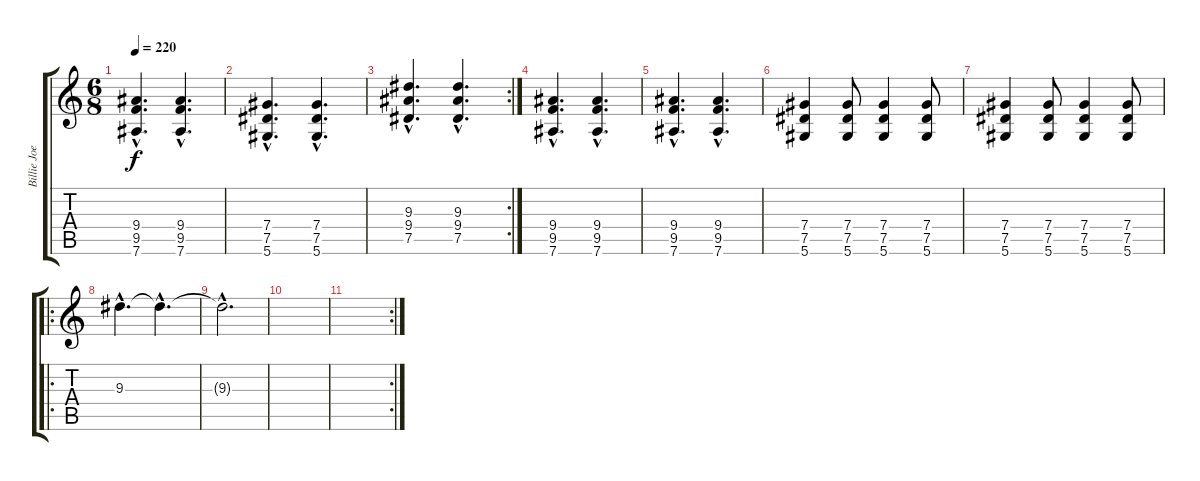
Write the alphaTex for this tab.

\track ("Billie Joe Guitar" "Billie Joe") {instrument distortionguitar}
\staff {score tabs}
\tuning (Eb4 Bb3 Gb3 Db3 Ab2 Eb2) {hide}
\ts (6 8)
\tempo 220
\clef g2
\ks c
(9.4{hac} 9.5{hac} 7.6{hac}).4{d dy f} (9.4{hac} 9.5{hac} 7.6{hac}).4{d} |
(7.4{hac} 7.5{hac} 5.6{hac}).4{d} (7.4{hac} 7.5{hac} 5.6{hac}).4{d} |
\rc 2
(9.3{hac} 9.4{hac} 7.5{hac}).4{d} (9.3{hac} 9.4{hac} 7.5{hac}).4{d} |
(9.4{hac} 9.5{hac} 7.6{hac}).4{d} (9.4{hac} 9.5{hac} 7.6{hac}).4{d} |
(9.4{hac} 9.5{hac} 7.6{hac}).4{d} (9.4{hac} 9.5{hac} 7.6{hac}).4{d} |
(7.4 7.5 5.6).4 (7.4 7.5 5.6).8 (7.4 7.5 5.6).4 (7.4 7.5 5.6).8 |
(7.4 7.5 5.6).4 (7.4 7.5 5.6).8 (7.4 7.5 5.6).4 (7.4 7.5 5.6).8 |
\ro
9.3{hac}.4{d volume 0} 9.3{hac t}.4{d} |
9.3{hac t}.2{d} |
|
\rc 2
